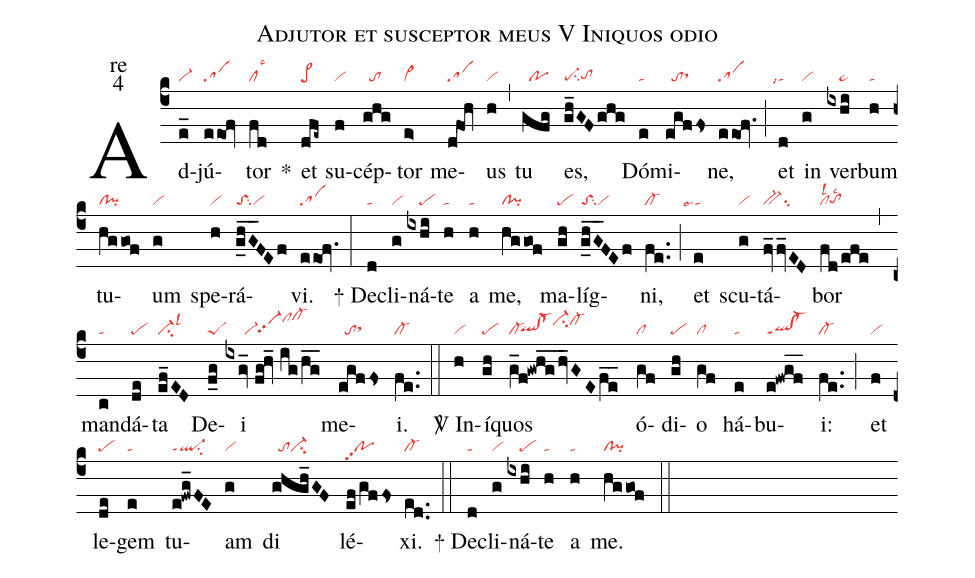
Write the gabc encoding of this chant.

name:Adjutor et susceptor meus V Iniquos odio;
office-part:re;
mode:4;
nabc-lines:1;
%%
(c4) Ad(e_|vi-)jú(eeof|sa)tor(fd|cllsc3) <sp>*</sp>() et(dfe~|pe>) su(f|vi)cép(ghg|//to)tor(e>|vi>) me(d@foh|sa)us(h|vi) (,) tu(gfg|//po) es,(gh_GFghg|pe-su2tohg) Dó(e|ta)mi(egffs|//tosthh)ne,(eeof.|sa) (;) et(d|``talsi7) in(g|vi) ver(ixhi|////ta>)bum(h|ta) tu(hggof|cl!pi)um(g|vi) spe(h|vi)rá(g_hG__FEf|toSsu2vi)vi.(eeof.|sa) (:)
<sp>+</sp> De(d|ta)cli(g|vi)ná(ixhi|////pe)te(h|ta) a(h|ta) me,(hggof|cl!pi) ma(gh|pe)líg(g_hG__FEf|toSsu2vi)ni,(fe..|cl-) (;) et(e|```talse4) scu(g|vi)tá(fv_fv_ED|bv-su2)bor(fd/efe|cllsl2tohglsc2) (,) man(c|ta)dá(de|pe)ta(ef_ED|ci-lsl3) De(f_g|peS)i(ixgv_//fg!hv_//ig/hg__|//////vi-vi-hgpp2clhkcl-hl) me(egffs|//tosthh)i.(fe..|cl-) (::)

<sp>V/</sp> In(h|vi)í(gh|pe)quos(g_f!gwhg__hv_GEfe__|cl-`qlhg!cl-hgci-hjcl-hj) ó(gf|cl)di(gh|pe)o(gf|cl) há(e|ta)bu(e!fwgf__|ql!cl-ppt1)i:(fe..|cl-) (;) et(f|vi) le(de|pe)gem(e|ta) tu(e!fwg_FE|ql-ppt1su2)am(g|vi) di(ghgh_GF|//toci-) lé(ef/gffs|popp2)xi.(ed..|cl-) (::)
<sp>+</sp> De(d|ta)cli(g|vi)ná(ixhi|////pe)te(h|ta) a(h|ta) me.(hggof|cl!pi) (::)
